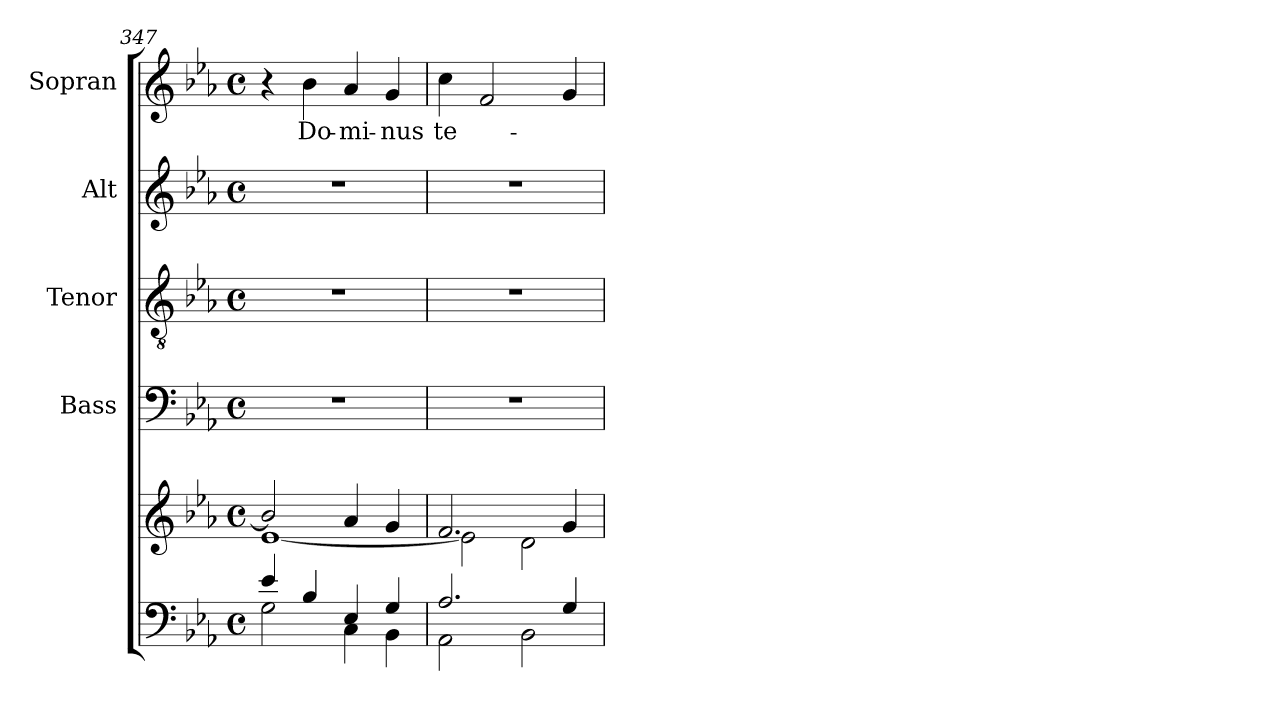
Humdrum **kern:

**kern	**kern	**kern	**kern	**kern	**kern	**text
*part5	*part5	*part4	*part3	*part2	*part1	*part1
*staff6	*staff5	*staff4	*staff3	*staff2	*staff1	*staff1
*	*	*I"Bass	*I"Tenor	*I"Alt	*I"Sopran	*
*	*	*I'B.	*I'T.	*I'A.	*I'S.	*
!!LO:LB:g=z
*clefF4	*clefG2	*clefF4	*clefGv2	*clefG2	*clefG2	*
*k[b-e-a-]	*k[b-e-a-]	*k[b-e-a-]	*k[b-e-a-]	*k[b-e-a-]	*k[b-e-a-]	*
*E-:	*E-:	*E-:	*E-:	*E-:	*E-:	*
*M4/4	*M4/4	*M4/4	*M4/4	*M4/4	*M4/4	*
*met(c)	*met(c)	*met(c)	*met(c)	*met(c)	*met(c)	*
=347	=347	=347	=347	=347	=347	=347
*^	*^	*	*	*	*	*
4e-/	2G\	2b-/]	[<1e-	1r	1r	1r	4r	.
!	!	!	!	!	!	!	!	!LO:LY:b
4B-/	.	.	.	.	.	.	4b-\	Do-
!	!	!	!	!	!	!	!	!LO:LY:b
4E-/	4C\	4a-/	.	.	.	.	4a-/	-mi-
!	!	!	!	!	!	!	!	!LO:LY:b
4G/	4BB-\	4g/	.	.	.	.	4g/	-nus
=348	=348	=348	=348	=348	=348	=348	=348	=348
!	!	!	!	!	!	!	!	!LO:LY:b
2.A-/	2AA-\	2.f/	2e-\]	1r	1r	1r	4cc\	te-
.	.	.	.	.	.	.	2f/	.
.	2BB-\	.	2d\	.	.	.	.	.
4G/	.	4g/	.	.	.	.	4g/	.
*v	*v	*	*	*	*	*	*	*
*	*v	*v	*	*	*	*	*
=	=	=	=	=	=	=
*-	*-	*-	*-	*-	*-	*-
